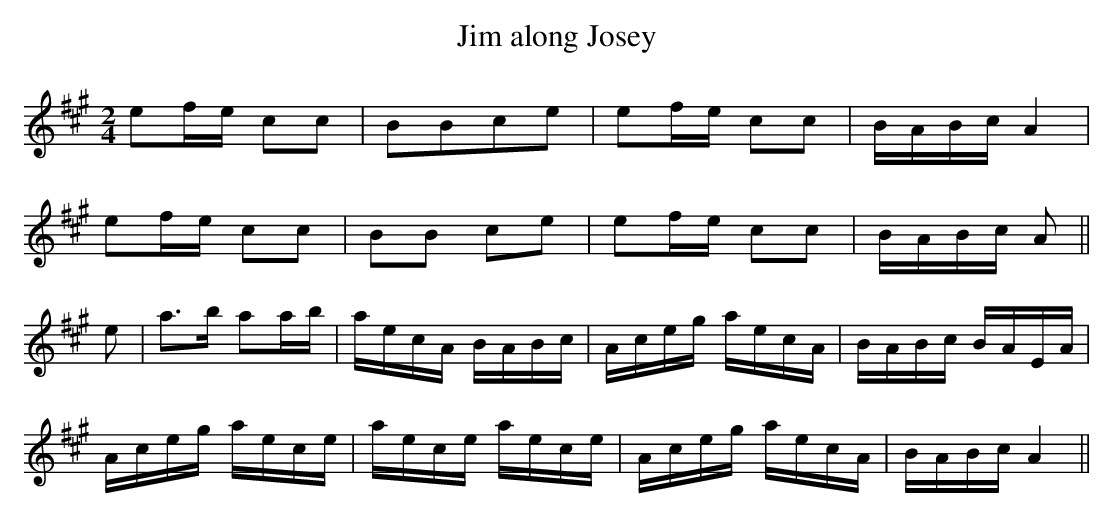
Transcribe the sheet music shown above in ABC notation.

X:1
T:Jim along Josey
M:2/4
L:1/8
K:A
ef/e/ cc|BBce|ef/e/ cc|B/A/B/c/ A2|
ef/e/ cc|BB ce|ef/e/ cc|B/A/B/c/ A||
e|a>b aa/b/|a/e/c/A/ B/A/B/c/|A/c/e/g/ a/e/c/A/|B/A/B/c/ B/A/E/A/|
A/c/e/g/ a/e/c/e/|a/e/c/e/ a/e/c/e/|A/c/e/g/ a/e/c/A/|B/A/B/c/ A2||
